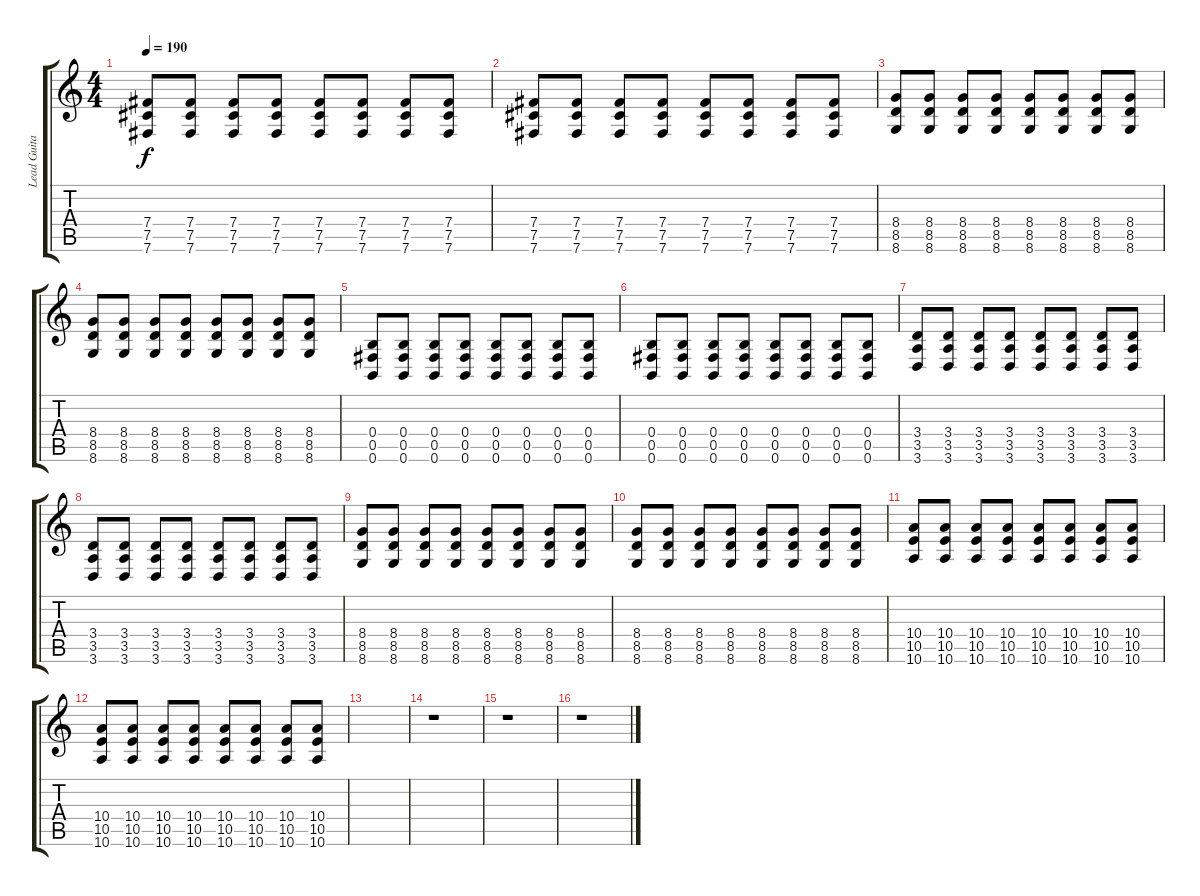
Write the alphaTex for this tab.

\track ("Lead Guitar" "Lead Guita") {instrument overdrivenguitar}
\staff {score tabs}
\tuning (Db4 Ab3 E3 B2 Gb2 B1) {hide}
\ts (4 4)
\tempo 190
\clef g2
\ks c
(7.4 7.5 7.6).8{dy f} (7.4 7.5 7.6).8 (7.4 7.5 7.6).8 (7.4 7.5 7.6).8 (7.4 7.5 7.6).8 (7.4 7.5 7.6).8 (7.4 7.5 7.6).8 (7.4 7.5 7.6).8 |
(7.4 7.5 7.6).8 (7.4 7.5 7.6).8 (7.4 7.5 7.6).8 (7.4 7.5 7.6).8 (7.4 7.5 7.6).8 (7.4 7.5 7.6).8 (7.4 7.5 7.6).8 (7.4 7.5 7.6).8 |
(8.4 8.5 8.6).8 (8.4 8.5 8.6).8 (8.4 8.5 8.6).8 (8.4 8.5 8.6).8 (8.4 8.5 8.6).8 (8.4 8.5 8.6).8 (8.4 8.5 8.6).8 (8.4 8.5 8.6).8 |
(8.4 8.5 8.6).8 (8.4 8.5 8.6).8 (8.4 8.5 8.6).8 (8.4 8.5 8.6).8 (8.4 8.5 8.6).8 (8.4 8.5 8.6).8 (8.4 8.5 8.6).8 (8.4 8.5 8.6).8 |
(0.4 0.5 0.6).8 (0.4 0.5 0.6).8 (0.4 0.5 0.6).8 (0.4 0.5 0.6).8 (0.4 0.5 0.6).8 (0.4 0.5 0.6).8 (0.4 0.5 0.6).8 (0.4 0.5 0.6).8 |
(0.4 0.5 0.6).8 (0.4 0.5 0.6).8 (0.4 0.5 0.6).8 (0.4 0.5 0.6).8 (0.4 0.5 0.6).8 (0.4 0.5 0.6).8 (0.4 0.5 0.6).8 (0.4 0.5 0.6).8 |
(3.4 3.5 3.6).8 (3.4 3.5 3.6).8 (3.4 3.5 3.6).8 (3.4 3.5 3.6).8 (3.4 3.5 3.6).8 (3.4 3.5 3.6).8 (3.4 3.5 3.6).8 (3.4 3.5 3.6).8 |
(3.4 3.5 3.6).8 (3.4 3.5 3.6).8 (3.4 3.5 3.6).8 (3.4 3.5 3.6).8 (3.4 3.5 3.6).8 (3.4 3.5 3.6).8 (3.4 3.5 3.6).8 (3.4 3.5 3.6).8 |
(8.4 8.5 8.6).8 (8.4 8.5 8.6).8 (8.4 8.5 8.6).8 (8.4 8.5 8.6).8 (8.4 8.5 8.6).8 (8.4 8.5 8.6).8 (8.4 8.5 8.6).8 (8.4 8.5 8.6).8 |
(8.4 8.5 8.6).8 (8.4 8.5 8.6).8 (8.4 8.5 8.6).8 (8.4 8.5 8.6).8 (8.4 8.5 8.6).8 (8.4 8.5 8.6).8 (8.4 8.5 8.6).8 (8.4 8.5 8.6).8 |
(10.4 10.5 10.6).8 (10.4 10.5 10.6).8 (10.4 10.5 10.6).8 (10.4 10.5 10.6).8 (10.4 10.5 10.6).8 (10.4 10.5 10.6).8 (10.4 10.5 10.6).8 (10.4 10.5 10.6).8 |
(10.4 10.5 10.6).8 (10.4 10.5 10.6).8 (10.4 10.5 10.6).8 (10.4 10.5 10.6).8 (10.4 10.5 10.6).8 (10.4 10.5 10.6).8 (10.4 10.5 10.6).8 (10.4 10.5 10.6).8 |
|
r.1 |
r.1 |
r.1
